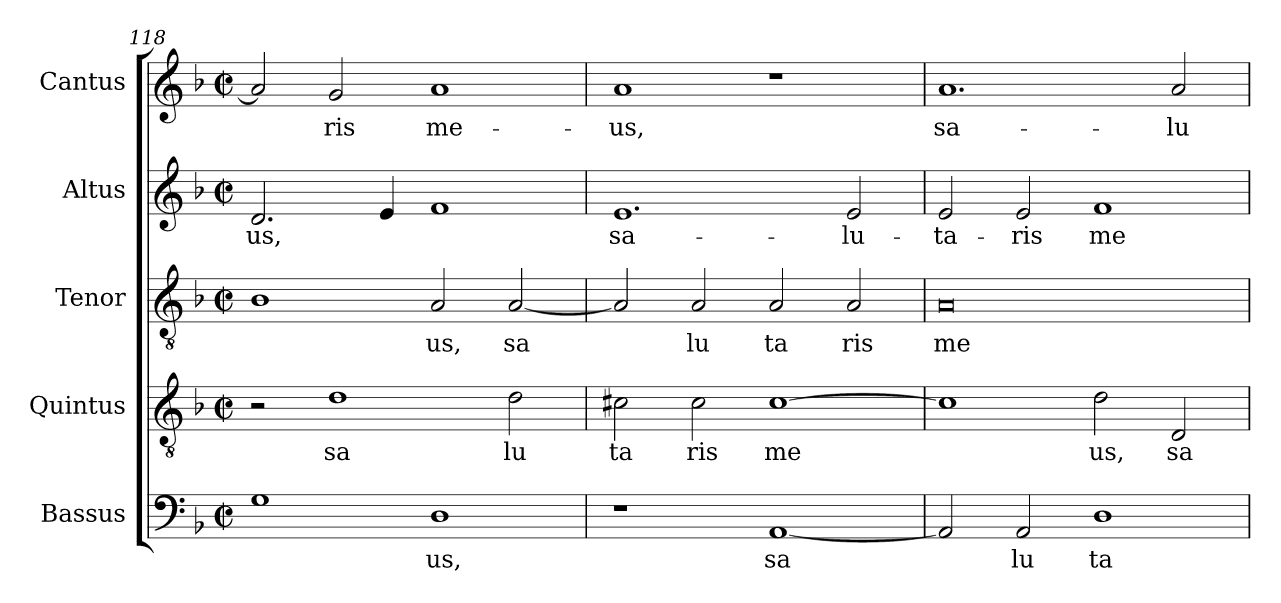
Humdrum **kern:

**kern	**text	**kern	**text	**kern	**text	**kern	**text	**kern	**text
*part5	*part5	*part4	*part4	*part3	*part3	*part2	*part2	*part1	*part1
*staff5	*staff5	*staff4	*staff4	*staff3	*staff3	*staff2	*staff2	*staff1	*staff1
*I"Bassus	*	*I"Quintus	*	*I"Tenor	*	*I"Altus	*	*I"Cantus	*
*clefF4	*	*clefGv2	*	*clefGv2	*	*clefG2	*	*clefG2	*
*k[b-]	*	*k[b-]	*	*k[b-]	*	*k[b-]	*	*k[b-]	*
*F:	*	*F:	*	*F:	*	*F:	*	*F:	*
*M2/2	*	*M2/2	*	*M2/2	*	*M2/2	*	*M2/2	*
*met(c|)	*	*met(c|)	*	*met(c|)	*	*met(c|)	*	*met(c|)	*
=118	=118	=118	=118	=118	=118	=118	=118	=118	=118
!	!LO:LY:b:cj	!	!	!	!LO:LY:b:cj	!	!LO:LY:b:cj	!	!LO:LY:b:cj
1G	.	2r	.	1B-	.	2.d/	-us,	2a/]	--
!	!	!	!LO:LY:b:cj	!	!	!	!	!	!LO:LY:b:cj
.	.	1d	sa	.	.	.	.	2g/	-ris
!	!	!	!	!	!	!	!LO:LY:b:cj	!	!
.	.	.	.	.	.	4e/	.	.	.
!	!LO:LY:b:cj	!	!	!	!LO:LY:b:cj	!	!LO:LY:b:cj	!	!LO:LY:b:cj
1D	us,	.	.	2A/	us,	1f	.	1a	me-
!	!	!	!LO:LY:b:cj	!	!LO:LY:b:cj	!	!	!	!
.	.	2d\	lu	[<2A/	sa	.	.	.	.
=119	=119	=119	=119	=119	=119	=119	=119	=119	=119
!	!	!	!LO:LY:b:cj	!	!LO:LY:b:cj	!	!LO:LY:b:cj	!	!LO:LY:b:cj
1r	.	2c#X\	ta	2A/]	.	1.e	sa-	1a	-us,
!	!	!	!LO:LY:b:cj	!	!LO:LY:b:cj	!	!	!	!
.	.	2c#\	ris	2A/	lu	.	.	.	.
!	!LO:LY:b:cj	!	!LO:LY:b:cj	!	!LO:LY:b:cj	!	!	!	!
[<1AA	sa	[>1c#	me	2A/	ta	.	.	1r	.
!	!	!	!	!	!LO:LY:b:cj	!	!LO:LY:b:cj	!	!
.	.	.	.	2A/	ris	2e/	-lu-	.	.
=120	=120	=120	=120	=120	=120	=120	=120	=120	=120
!	!LO:LY:b:cj	!	!LO:LY:b:cj	!	!LO:LY:b:cj	!	!LO:LY:b:cj	!	!LO:LY:b:cj
2AA/]	.	1c#]	.	0A	me	2e/	-ta-	1.a	sa-
!	!LO:LY:b:cj	!	!	!	!	!	!LO:LY:b:cj	!	!
2AA/	lu	.	.	.	.	2e/	-ris	.	.
!	!LO:LY:b:cj	!	!LO:LY:b:cj	!	!	!	!LO:LY:b:cj	!	!
1D	ta	2d\	us,	.	.	1f	me-	.	.
!	!	!	!LO:LY:b:cj	!	!	!	!	!	!LO:LY:b:cj
.	.	2D/	sa	.	.	.	.	2a/	-lu-
=	=	=	=	=	=	=	=	=	=
*-	*-	*-	*-	*-	*-	*-	*-	*-	*-
